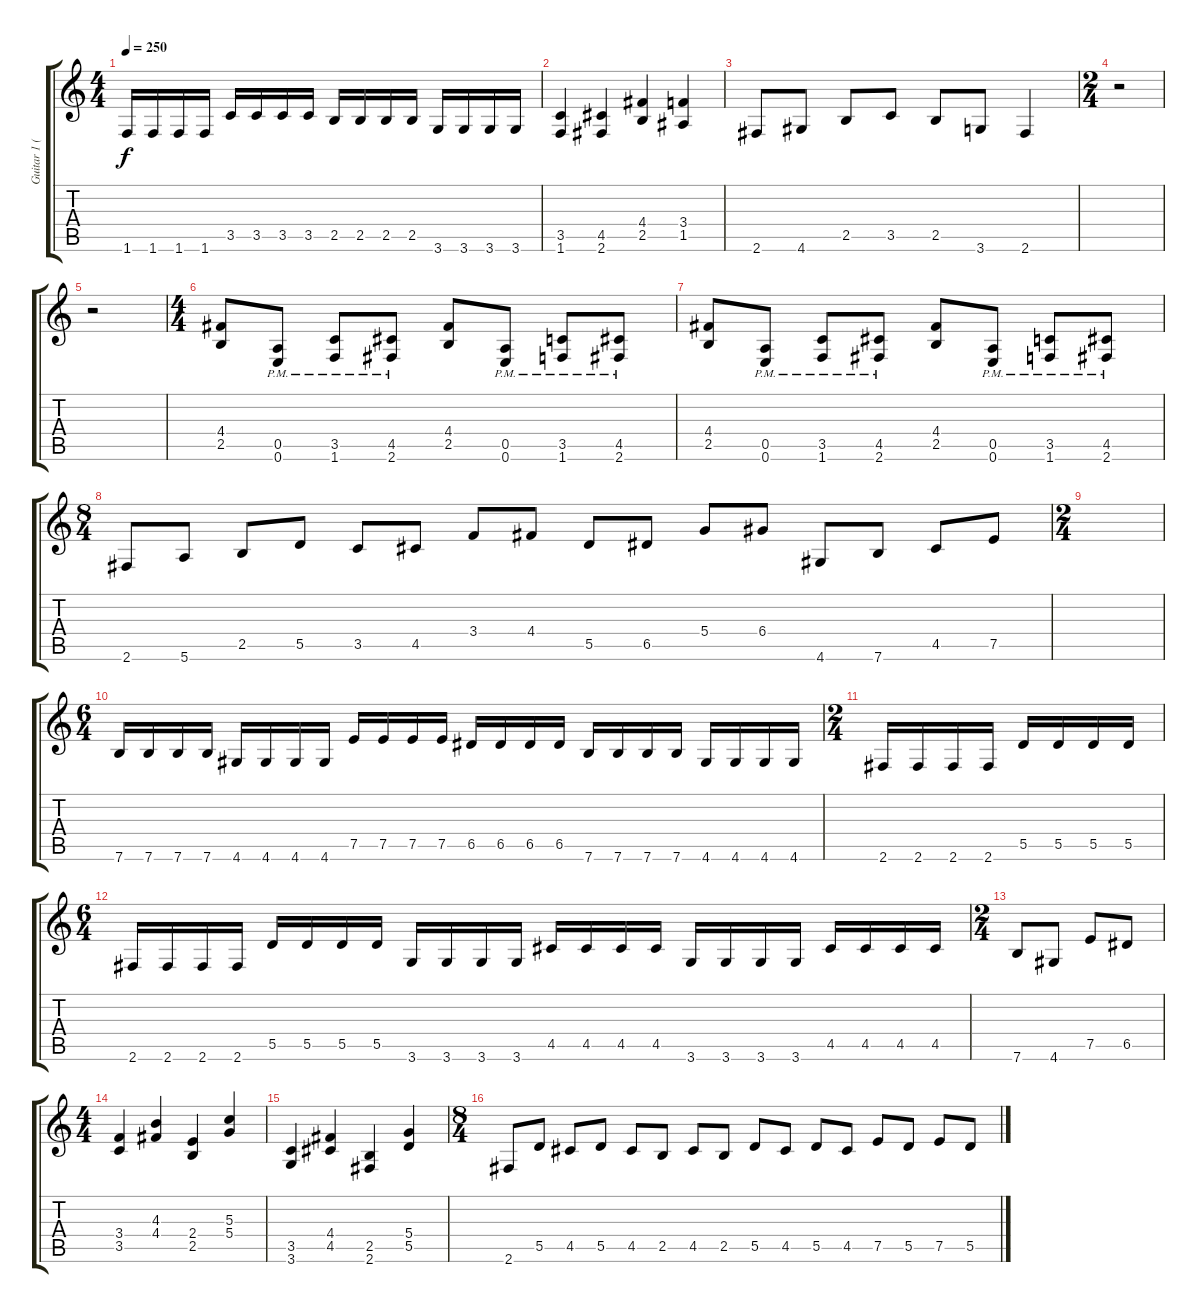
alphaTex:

\track ("Guitar 1 (Matt Sotelo)" "Guitar 1 (") {instrument distortionguitar}
\staff {score tabs}
\tuning (E4 B3 G3 D3 A2 E2) {hide}
\ts (4 4)
\tempo 250
\clef g2
\ks c
1.6.16{dy f instrument distortionguitar} 1.6.16 1.6.16 1.6.16 3.5.16 3.5.16 3.5.16 3.5.16 2.5.16 2.5.16 2.5.16 2.5.16 3.6.16 3.6.16 3.6.16 3.6.16 |
(3.5 1.6).4 (4.5 2.6).4 (4.4 2.5).4 (3.4 1.5).4 |
2.6.8 4.6.8 2.5.8 3.5.8 2.5.8 3.6.8 2.6.4 |
\ts (2 4)
r.2 |
r.2 |
\ts (4 4)
(4.4 2.5).8 (0.5{pm} 0.6{pm}).8 (3.5{pm} 1.6{pm}).8 (4.5{pm} 2.6{pm}).8 (4.4 2.5).8 (0.5{pm} 0.6{pm}).8 (3.5{pm} 1.6{pm}).8 (4.5{pm} 2.6{pm}).8 |
(4.4 2.5).8 (0.5{pm} 0.6{pm}).8 (3.5{pm} 1.6{pm}).8 (4.5{pm} 2.6{pm}).8 (4.4 2.5).8 (0.5{pm} 0.6{pm}).8 (3.5{pm} 1.6{pm}).8 (4.5{pm} 2.6{pm}).8 |
\ts (8 4)
2.6.8 5.6.8 2.5.8 5.5.8 3.5.8 4.5.8 3.4.8 4.4.8 5.5.8 6.5.8 5.4.8 6.4.8 4.6.8 7.6.8 4.5.8 7.5.8 |
\ts (2 4)
|
\ts (6 4)
7.6.16 7.6.16 7.6.16 7.6.16 4.6.16 4.6.16 4.6.16 4.6.16 7.5.16 7.5.16 7.5.16 7.5.16 6.5.16 6.5.16 6.5.16 6.5.16 7.6.16 7.6.16 7.6.16 7.6.16 4.6.16 4.6.16 4.6.16 4.6.16 |
\ts (2 4)
2.6.16 2.6.16 2.6.16 2.6.16 5.5.16 5.5.16 5.5.16 5.5.16 |
\ts (6 4)
2.6.16 2.6.16 2.6.16 2.6.16 5.5.16 5.5.16 5.5.16 5.5.16 3.6.16 3.6.16 3.6.16 3.6.16 4.5.16 4.5.16 4.5.16 4.5.16 3.6.16 3.6.16 3.6.16 3.6.16 4.5.16 4.5.16 4.5.16 4.5.16 |
\ts (2 4)
7.6.8 4.6.8 7.5.8 6.5.8 |
\ts (4 4)
(3.4 3.5).4 (4.3 4.4).4 (2.4 2.5).4 (5.3 5.4).4 |
(3.5 3.6).4 (4.4 4.5).4 (2.5 2.6).4 (5.4 5.5).4 |
\ts (8 4)
2.6.8 5.5.8 4.5.8 5.5.8 4.5.8 2.5.8 4.5.8 2.5.8 5.5.8 4.5.8 5.5.8 4.5.8 7.5.8 5.5.8 7.5.8 5.5.8
